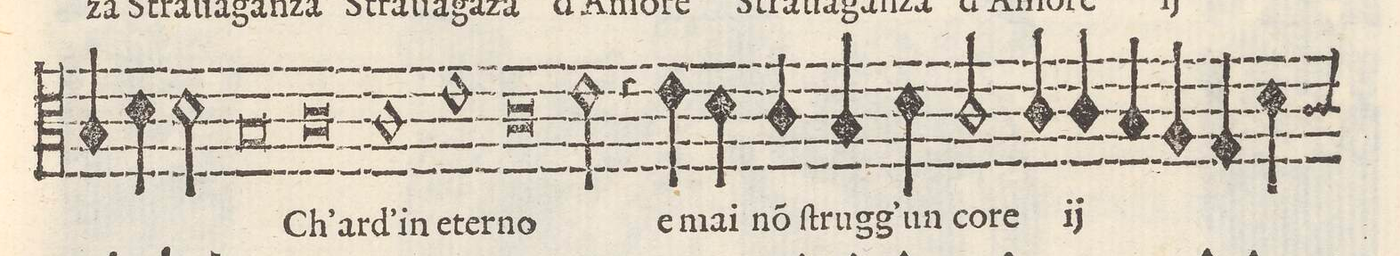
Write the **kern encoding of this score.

**kern	**text
*I"ALTO	*
*clefC3	*
*k[]	*
*met(C)	*
*M2/1	*
4B/	-za
4d\	d`A-
2d\	-mo-
=34-	=34-
0B	-re
*	*Xij
=35-	=35-
0c	Ch`ar-
=36-	=36-
1c	-d`in
1e	e-
=37-	=37-
0c	-ter-
=38-	=38-
2e\	-no
4r	.
4e\	e
4d\	mai
4c/	nõ(n)
4B/	ſtrug-
4d\	-g`un
=39-	=39-
2c/	co-
4c/	-re
*	*ij
4c/	e
4B/	mai
4A/	nõ(n)
4G/	ſtrug-
4d\	-g`un
*custos:d	*
=40-	=40-
*-	*-
